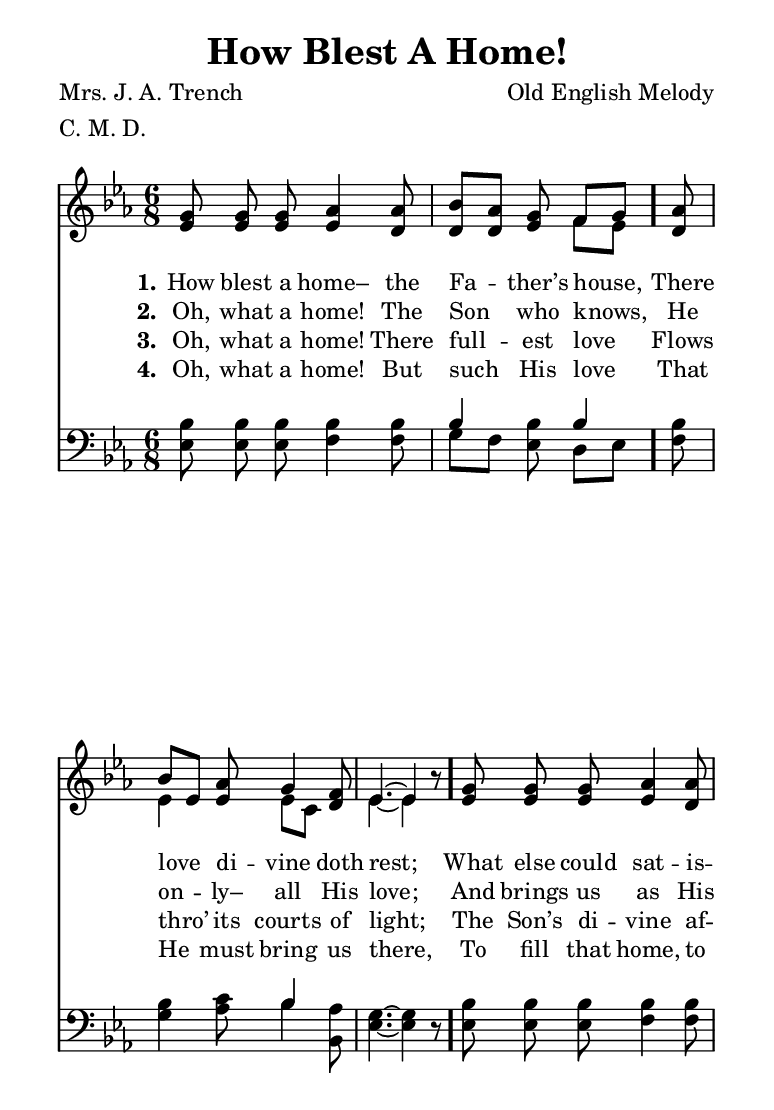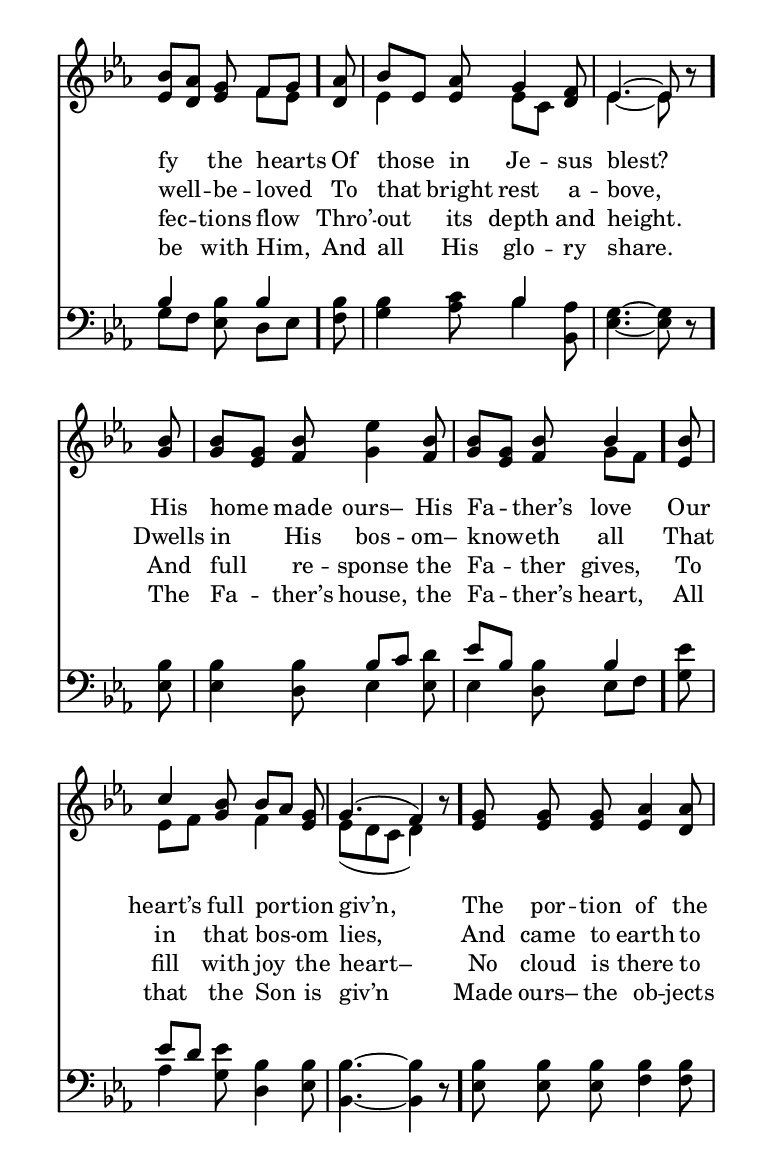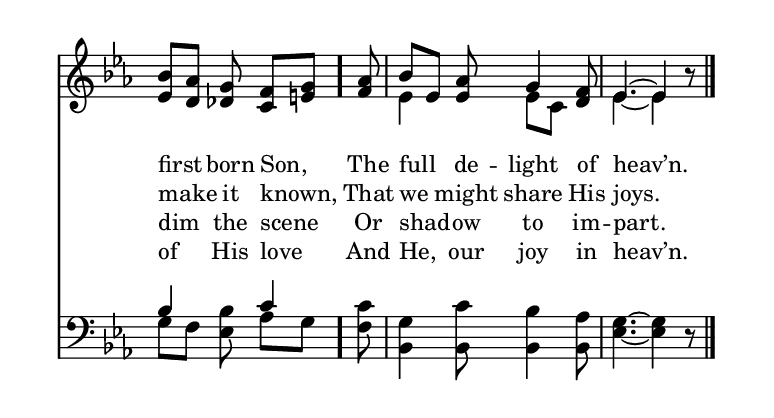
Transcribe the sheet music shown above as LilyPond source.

\include "common/global.ily"
\paper {
  \include "common/paper.ily"
}

\header{
  hymnnumber = "202"
  title = "How Blest A Home!"
  tunename = "Prospect"
  meter = "C. M. D."
  poet = "Mrs. J. A. Trench"
  composer = "Old English Melody"
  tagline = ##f
}

global = {
  \include "common/overrides.ily"
  \override Staff.TimeSignature.style = #'numbered
  \time 6/8
  \override Score.MetronomeMark.transparent = ##t % hide all fermata changes too
  \tempo 8=120
  \key ees \major
  \autoBeamOff
}

notesSoprano = {
\global
\relative c'' {

  g8 g g aes4 aes8 | bes8[ aes] g f[ g]
  aes8 | bes[ ees,] aes g4 f8 | ees4. ~ ees4 r8 \eogbreak
  g8 g g aes4 aes8 | bes8[ aes] g f[ g]
  aes8 | bes[ ees,] aes g4 f8 | ees4. ~ ees8 r8 \eogbreak
  bes'8 | bes[ g] bes ees4 bes8 | bes8[ g] bes bes4
  bes8 | c4 bes8 bes[ aes] g | g4.( f4) r8 \eogbreak
  g8 g g aes4 aes8 | bes8[ aes] g f[ g]
  aes8 | bes[ ees,] aes g4 f8 | ees4. ~ ees4 r8

  \bar "|."

}
}

notesAlto = {
\global
\relative e' {

  ees8 ees ees ees4 d8 | d8[ d] ees f[ ees]
  d8 | ees4 ees8 ees8[ c] d | ees4. ~ ees4 r8
  ees8 ees ees ees4 d8 | ees8[ d] ees f[ ees]
  d8 | ees4 ees8 ees8[ c] d | ees4. ~ ees8 r8
  g8 | g[ ees] f g4 f8 | g8[ ees] f g[ f]
  ees8 | ees[ f] g f4 ees8 | ees8([ d c] d4) r8
  ees8 ees ees ees4 d8 | ees8[ d] des c[ e]
  f8 | ees4 ees8 ees8[ c] d | ees4. ~ ees4 r8

}
}

notesTenor = {
\global
\relative a {

  bes8 bes bes bes4 bes8 | bes4 bes8 bes4
  bes8 | bes4 c8 bes4 aes8 | g4. ~ g4 r8
  bes8 bes bes bes4 bes8 | bes4 bes8 bes4
  bes8 | bes4 c8 bes4 aes8 | g4. ~ g8 r8
  bes8 | bes4 bes8 bes[ c] d | ees[ bes] bes bes4
  ees8 | ees[ d] ees bes4 bes8 | bes4. ~ bes4 r8
  bes8 bes bes bes4 bes8 | bes4 bes8 c4
  c8 | g4 c8 bes4 aes8 | g4. ~ g4 r8

}
}

notesBass = {
\global
\relative f {

  ees8 ees ees f4 f8 | g[ f] ees d[ ees]
  f8 | g4 aes8 bes4 bes,8 | ees4. ~ ees4 r8
  ees8 ees ees f4 f8 | g[ f] ees d[ ees]
  f8 | g4 aes8 bes4 bes,8 | ees4. ~ ees8 r8
  ees8 | ees4 d8 ees4 ees8 | ees4 d8 ees[ f]
  g8 | aes4 g8 d4 ees8 | bes4. ~ bes4 r8
  ees8 ees ees f4 f8 | g[ f] ees aes[ g]
  f8 | bes,4 bes8 bes4 bes8 | ees4. ~ ees4 r8

}
}

wordsA = \lyricmode {
\set stanza = "1."

How blest a home– the Fa -- ther’s house, \bar "."
There love di -- vine doth rest; \bar "."
What else could sat -- is -- fy the hearts \bar "."
Of those in Je -- sus blest? \bar "."
His home made ours– His Fa -- ther’s love \bar "."
Our heart’s full por -- tion giv’n, \bar "."
The por -- tion of the first -- born Son, \bar "."
The full de -- light of heav’n. \bar "."

}

wordsB = \lyricmode {
\set stanza = "2."

Oh, what a home! The Son who knows,
He on -- ly– all His love;
And brings us as His well -- be -- loved
To that bright rest a -- bove,
Dwells in His bos -- om– know -- eth all
That in that bos -- om lies,
And came to earth to make it known,
That we might share His joys.

}

wordsC = \lyricmode {
\set stanza = "3."

Oh, what a home! There full -- est love
Flows thro’ its courts of light;
The Son’s di -- vine af -- fec -- tions flow
Thro’ -- out its depth and height.
And full re -- sponse the Fa -- ther gives,
To fill with joy the heart–
No cloud is there to dim the scene
Or shad -- ow to im -- part.

}

wordsD = \lyricmode {
\set stanza = "4."

Oh, what a home! But such His love
That He must bring us there,
To fill that home, to be with Him,
And all His glo -- ry share.
The Fa -- ther’s house, the Fa -- ther’s heart,
All that the Son is giv’n
Made ours– the ob -- jects of His love
And He, our joy in heav’n.

}

\score {
  \context ChoirStaff <<
    \context Staff = upper <<
      \set Staff.autoBeaming = ##f
      \set ChoirStaff.systemStartDelimiter = #'SystemStartBar
      \set ChoirStaff.printPartCombineTexts = ##f
      \partcombine #'(2 . 9) \notesSoprano \notesAlto
      \context NullVoice = sopranos { \voiceOne << \notesSoprano >> }
      \context NullVoice = altos { \voiceTwo << \notesAlto >> }
      \context Lyrics = one   \lyricsto sopranos \wordsA
      \context Lyrics = two   \lyricsto sopranos \wordsB
      \context Lyrics = three \lyricsto sopranos \wordsC
      \context Lyrics = four  \lyricsto sopranos \wordsD
    >>
    \context Staff = men <<
      \set Staff.autoBeaming = ##f
      \clef bass
      \set ChoirStaff.printPartCombineTexts = ##f
      \partcombine #'(2 . 9) \notesTenor \notesBass
      \context NullVoice = tenors { \voiceOne << \notesTenor >> }
      \context NullVoice = basses { \voiceTwo << \notesBass >> }
    >>
  >>
  \layout {
    \include "common/layout.ily"
  }
  \midi{
    \include "common/midi.ily"
  }
}

\version "2.19.49"  % necessary for upgrading to future LilyPond versions.

% vi:set et ts=2 sw=2 ai nocindent syntax=lilypond:
